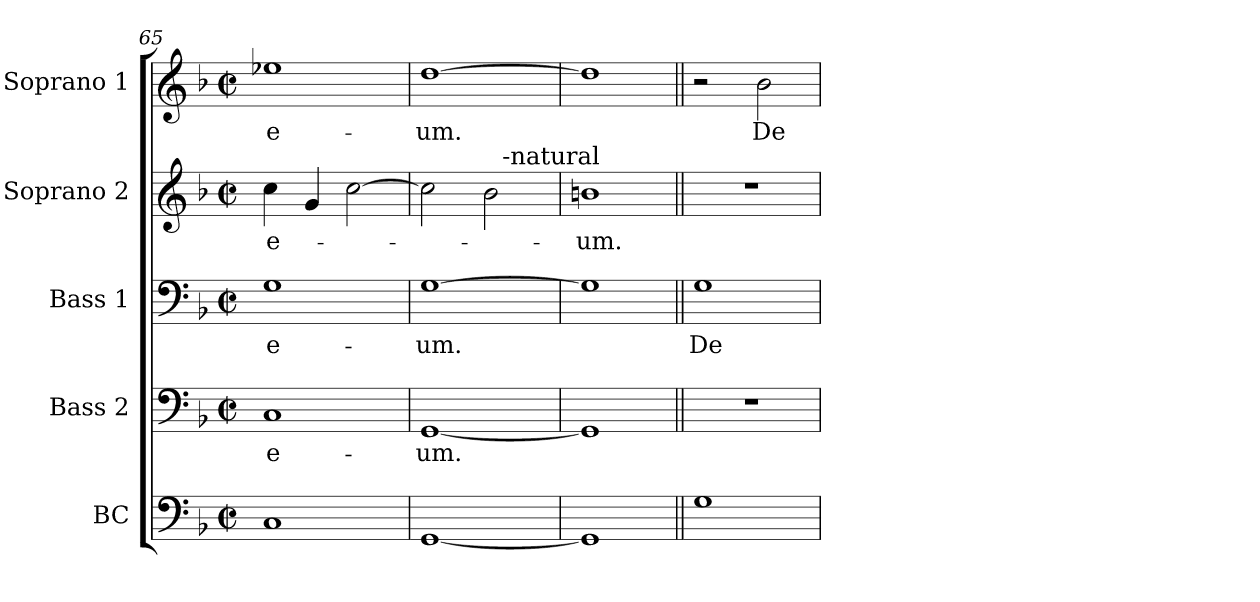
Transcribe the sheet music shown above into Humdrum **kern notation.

**kern	**kern	**text	**kern	**text	**kern	**text	**kern	**text
*part5	*part4	*part4	*part3	*part3	*part2	*part2	*part1	*part1
*staff5	*staff4	*staff4	*staff3	*staff3	*staff2	*staff2	*staff1	*staff1
*I"BC	*I"Bass 2	*	*I"Bass 1	*	*I"Soprano 2	*	*I"Soprano 1	*
*	*I'B 2	*	*I'B 1	*	*I'S 2	*	*I'S 1	*
*clefF4	*clefF4	*	*clefF4	*	*clefG2	*	*clefG2	*
*k[b-]	*k[b-]	*	*k[b-]	*	*k[b-]	*	*k[b-]	*
*F:	*F:	*	*F:	*	*F:	*	*F:	*
*M2/2	*M2/2	*	*M2/2	*	*M2/2	*	*M2/2	*
*met(c|)	*met(c|)	*	*met(c|)	*	*met(c|)	*	*met(c|)	*
=65	=65	=65	=65	=65	=65	=65	=65	=65
1C	1C	e-	1G	e-	4cc\	e-	1ee-X	e-
.	.	.	.	.	4g/	.	.	.
.	.	.	.	.	[2cc\	.	.	.
=66	=66	=66	=66	=66	=66	=66	=66	=66
*	*	*	*	*	*^	*	*	*
[1GG	[1GG	-um.	[1G	-um.	2cc\]	2ryy	.	[1dd	-um.
.	.	.	.	.	2b-\	16ryy	.	.	.
!	!	!	!	!	!	!LO:TX:a:t=-natural	!	!	!
.	.	.	.	.	.	4..ryy	.	.	.
*	*	*	*	*	*v	*v	*	*	*
=67	=67	=67	=67	=67	=67	=67	=67	=67
1GG]	1GG]	.	1G]	.	1bn	-um.	1dd]	.
!!LO:PB:g=z
=68||	=68||	=68||	=68||	=68||	=68||	=68||	=68||	=68||
1G	1r	.	1G	De	1r	.	2r	.
.	.	.	.	.	.	.	2b-\	De-
=	=	=	=	=	=	=	=	=
*-	*-	*-	*-	*-	*-	*-	*-	*-
